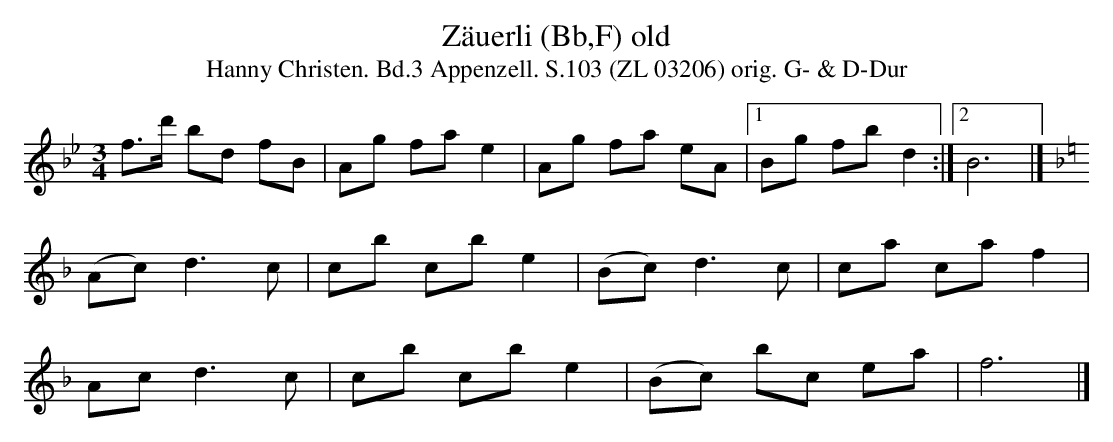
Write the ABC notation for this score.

X:1
T:Zäuerli (Bb,F) old
T:Hanny Christen. Bd.3 Appenzell. S.103 (ZL 03206) orig. G- & D-Dur
M:3/4
L:1/8
K:Bbmaj
f>d' bd fB | Ag fa e2 | Ag fa eA |1 Bg fb d2 :|2 B6 |]
K:Fmaj
(Ac) d3 c | cb cb e2 | (Bc) d3 c | ca ca f2 |
Ac d3 c | cb cb e2 | (Bc) bc ea | f6 |]
